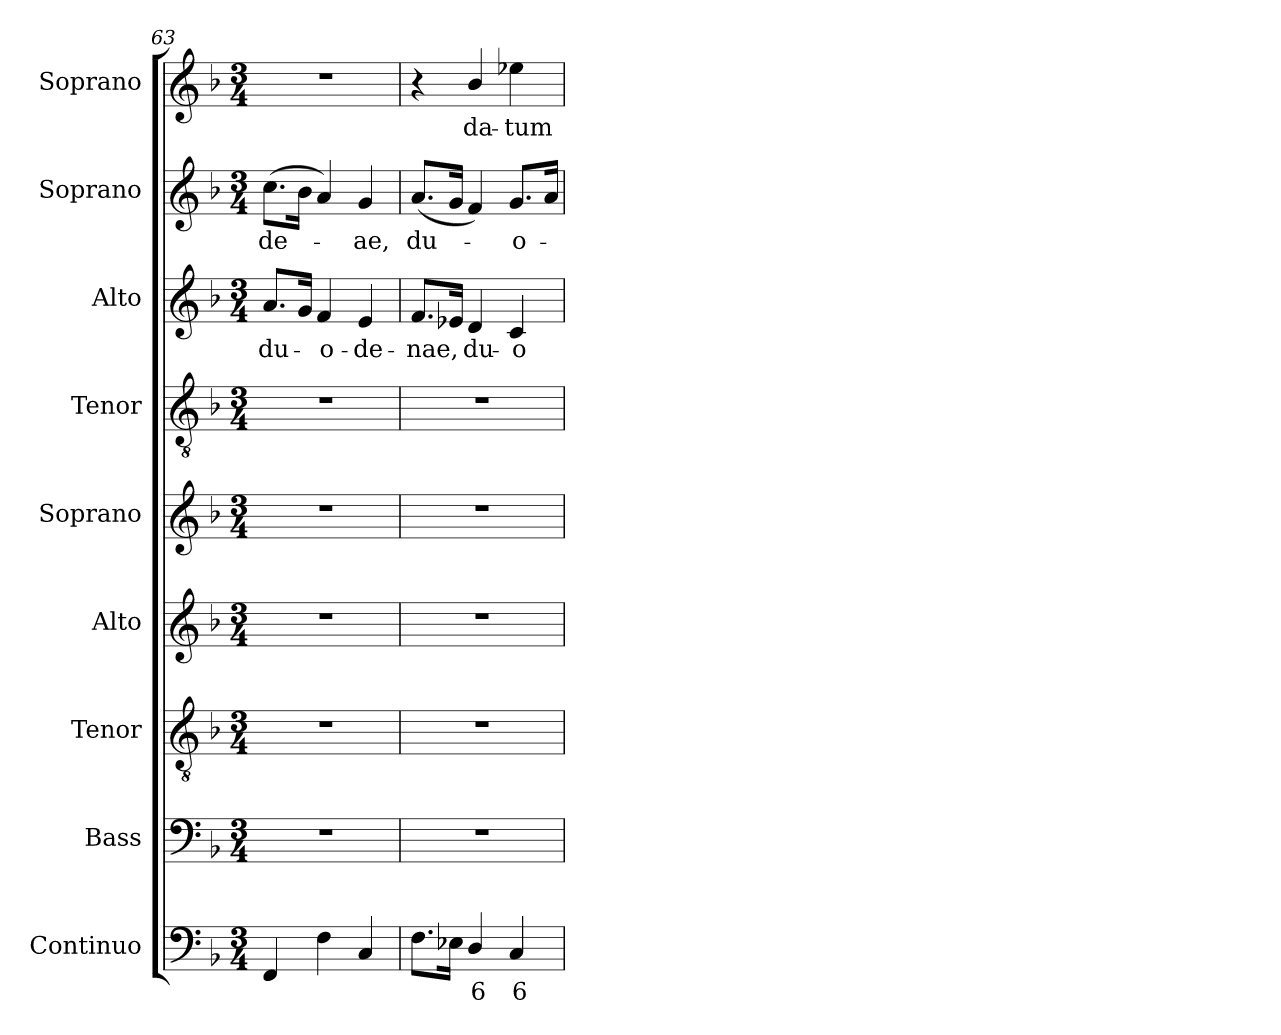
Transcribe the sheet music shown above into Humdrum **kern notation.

**kern	**text	**kern	**kern	**kern	**kern	**kern	**kern	**text	**kern	**text	**kern	**text
*part9	*part9	*part8	*part7	*part6	*part5	*part4	*part3	*part3	*part2	*part2	*part1	*part1
*staff9	*staff9	*staff8	*staff7	*staff6	*staff5	*staff4	*staff3	*staff3	*staff2	*staff2	*staff1	*staff1
*I"Continuo	*	*I"Bass	*I"Tenor	*I"Alto	*I"Soprano	*I"Tenor	*I"Alto	*	*I"Soprano	*	*I"Soprano	*
*I'Cont.	*	*I'B.	*I'T.	*I'A.	*I'S.	*I'T.	*I'A.	*	*I'S.	*	*I'S.	*
*clefF4	*	*clefF4	*clefGv2	*clefG2	*clefG2	*clefGv2	*clefG2	*	*clefG2	*	*clefG2	*
*	*	*	*ITrd7c12	*	*	*ITrd7c12	*	*	*	*	*	*
*k[b-]	*	*k[b-]	*k[b-]	*k[b-]	*k[b-]	*k[b-]	*k[b-]	*	*k[b-]	*	*k[b-]	*
*F:	*	*F:	*F:	*F:	*F:	*F:	*F:	*	*F:	*	*F:	*
*M3/4	*	*M3/4	*M3/4	*M3/4	*M3/4	*M3/4	*M3/4	*	*M3/4	*	*M3/4	*
=63	=63	=63	=63	=63	=63	=63	=63	=63	=63	=63	=63	=63
!	!	!LO:N:vis=1	!LO:N:vis=1	!LO:N:vis=1	!LO:N:vis=1	!LO:N:vis=1	!	!	!	!	!	!
!	!	!	!	!	!	!	!	!LO:LY:b:color=#000000	!	!	!	!
!	!	!	!	!	!	!	!	!	!	!LO:LY:b:color=#000000	!LO:N:vis=1	!
4FFi/	.	2.r	2.r	2.r	2.r	2.r	8.ai/L	du-	(8.cci\L	-de-	2.r	.
.	.	.	.	.	.	.	16gi/Jk	.	16b-i\Jk	.	.	.
!	!	!	!	!	!	!	!	!LO:LY:b:color=#000000	!	!	!	!
4Fi\	.	.	.	.	.	.	4fi/	-o-	4ai/)	.	.	.
!	!	!	!	!	!	!	!	!LO:LY:b:color=#000000	!	!	!	!
!	!	!	!	!	!	!	!	!	!	!LO:LY:b:color=#000000	!	!
4Ci/	.	.	.	.	.	.	4ei/	-de-	4gi/	-ae,	.	.
=64	=64	=64	=64	=64	=64	=64	=64	=64	=64	=64	=64	=64
!	!	!LO:N:vis=1	!LO:N:vis=1	!LO:N:vis=1	!LO:N:vis=1	!LO:N:vis=1	!	!	!	!	!	!
!	!	!	!	!	!	!	!	!LO:LY:b:color=#000000	!	!	!	!
!	!	!	!	!	!	!	!	!	!	!LO:LY:b:color=#000000	!	!
8.Fi\L	.	2.r	2.r	2.r	2.r	2.r	8.fi/L	-nae,	(8.ai/L	du-	4r	.
16E-Xi\Jk	.	.	.	.	.	.	16e-Xi/Jk	.	16gi/Jk	.	.	.
!	!LO:LY:b:color=#000000	!	!	!	!	!	!	!	!	!	!	!
!	!	!	!	!	!	!	!	!LO:LY:b:color=#000000	!	!	!	!
!	!	!	!	!	!	!	!	!	!	!	!	!LO:LY:b:color=#000000
4Di/	6	.	.	.	.	.	4di/	du-	4fi/)	.	4b-i/	da-
!	!LO:LY:b:color=#000000	!	!	!	!	!	!	!	!	!	!	!
!	!	!	!	!	!	!	!	!LO:LY:b:color=#000000	!	!	!	!
!	!	!	!	!	!	!	!	!	!	!LO:LY:b:color=#000000	!	!
!	!	!	!	!	!	!	!	!	!	!	!	!LO:LY:b:color=#000000
4Ci/	6	.	.	.	.	.	4ci/	-o-	8.gi/L	-o-	4ee-Xi\	-tum
.	.	.	.	.	.	.	.	.	16ai/Jk	.	.	.
=	=	=	=	=	=	=	=	=	=	=	=	=
*-	*-	*-	*-	*-	*-	*-	*-	*-	*-	*-	*-	*-
